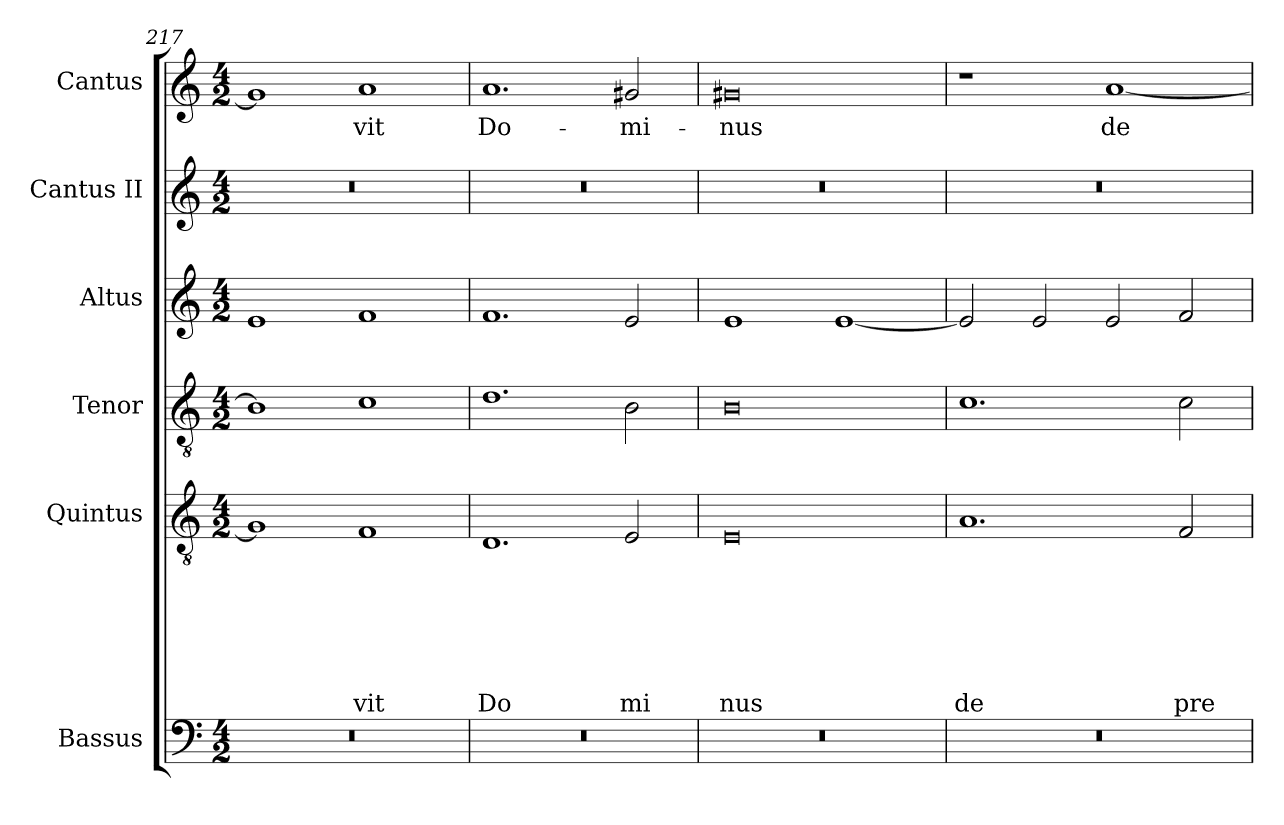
**kern	**kern	**text	**text	**text	**text	**text	**text	**text	**kern	**kern	**kern	**kern	**text
*part6	*part5	*part5	*part5	*part5	*part5	*part5	*part5	*part5	*part4	*part3	*part2	*part1	*part1
*staff6	*staff5	*staff5	*staff5	*staff5	*staff5	*staff5	*staff5	*staff5	*staff4	*staff3	*staff2	*staff1	*staff1
*I"Bassus	*I"Quintus	*	*	*	*	*	*	*	*I"Tenor	*I"Altus	*I"Cantus II	*I"Cantus	*
*I'Bassus	*I'Quintus	*	*	*	*	*	*	*	*I'Tenor	*I'Altus	*	*I'Cantus	*
*clefF4	*clefGv2	*	*	*	*	*	*	*	*clefGv2	*clefG2	*clefG2	*clefG2	*
*k[]	*k[]	*	*	*	*	*	*	*	*k[]	*k[]	*k[]	*k[]	*
*C:	*C:	*	*	*	*	*	*	*	*C:	*C:	*C:	*C:	*
*M4/2	*M4/2	*	*	*	*	*	*	*	*M4/2	*M4/2	*M4/2	*M4/2	*
=217	=217	=217	=217	=217	=217	=217	=217	=217	=217	=217	=217	=217	=217
0r	1G]	.	.	.	.	.	.	.	1B]	1e	0r	1g]	.
!	!	!	!	!	!	!	!	!LO:LY:b	!	!	!	!	!LO:LY:b
.	1F	.	.	.	.	.	.	vit	1c	1f	.	1a	-vit
=218	=218	=218	=218	=218	=218	=218	=218	=218	=218	=218	=218	=218	=218
!	!	!	!	!	!	!	!	!LO:LY:b	!	!	!	!	!LO:LY:b
0r	1.D	.	.	.	.	.	.	Do	1.d	1.f	0r	1.a	Do-
!	!	!	!	!	!	!	!	!LO:LY:b	!	!	!	!	!LO:LY:b
.	2E/	.	.	.	.	.	.	mi	2B\	2e/	.	2g#X/	-mi-
=219	=219	=219	=219	=219	=219	=219	=219	=219	=219	=219	=219	=219	=219
!	!	!	!	!	!	!	!	!LO:LY:b	!	!	!	!	!LO:LY:b
0r	0E	.	.	.	.	.	.	nus	0B	1e	0r	0g#X	-nus
.	.	.	.	.	.	.	.	.	.	[<1e	.	.	.
=220	=220	=220	=220	=220	=220	=220	=220	=220	=220	=220	=220	=220	=220
!	!	!	!	!	!	!	!	!LO:LY:b	!	!	!	!	!
0r	1.A	.	.	.	.	.	.	de	1.c	2e/]	0r	1r	.
.	.	.	.	.	.	.	.	.	.	2e/	.	.	.
!	!	!	!	!	!	!	!	!	!	!	!	!	!LO:LY:b
.	.	.	.	.	.	.	.	.	.	2e/	.	[<1a	de-
!	!	!	!	!	!	!	!	!LO:LY:b	!	!	!	!	!
.	2F/	.	.	.	.	.	.	pre	2c\	2f/	.	.	.
=	=	=	=	=	=	=	=	=	=	=	=	=	=
*-	*-	*-	*-	*-	*-	*-	*-	*-	*-	*-	*-	*-	*-
